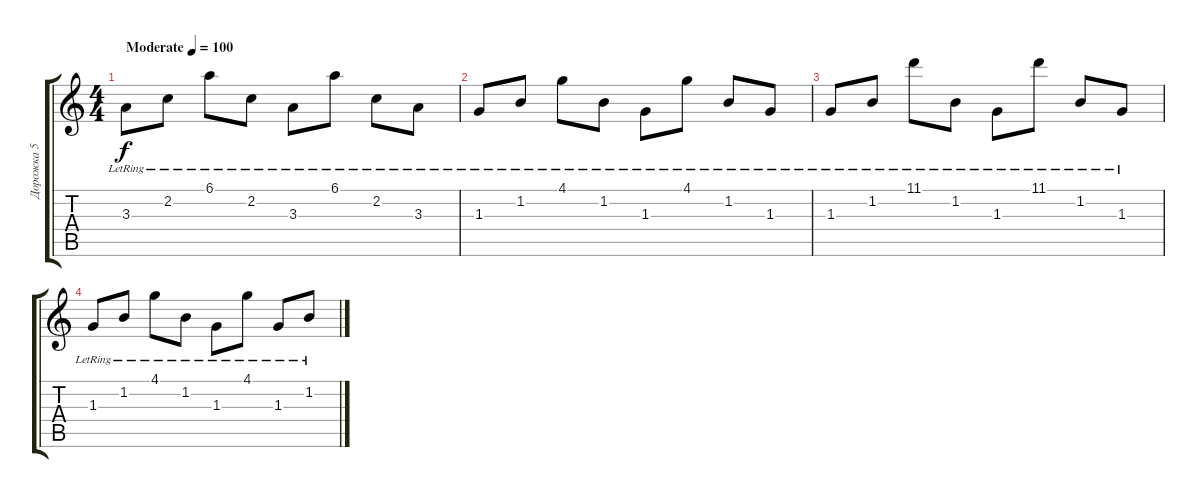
\track ("Дорожка 5" "Дорожка 5") {instrument electricguitarjazz}
\staff {score tabs}
\tuning (Eb4 Bb3 Gb3 Db3 Ab2 Db2) {hide}
\ts (4 4)
\tempo (100 "Moderate")
\clef g2
\ks c
3.3{lr}.8{dy f instrument electricguitarjazz} 2.2{lr}.8 6.1{lr}.8 2.2{lr}.8 3.3{lr}.8 6.1{lr}.8 2.2{lr}.8 3.3{lr}.8 |
1.3{lr}.8 1.2{lr}.8 4.1{lr}.8 1.2{lr}.8 1.3{lr}.8 4.1{lr}.8 1.2{lr}.8 1.3{lr}.8 |
1.3{lr}.8 1.2{lr}.8 11.1{lr}.8 1.2{lr}.8 1.3{lr}.8 11.1{lr}.8 1.2{lr}.8 1.3{lr}.8 |
1.3{lr}.8 1.2{lr}.8 4.1{lr}.8 1.2{lr}.8 1.3{lr}.8 4.1{lr}.8 1.3{lr}.8 1.2{lr}.8
